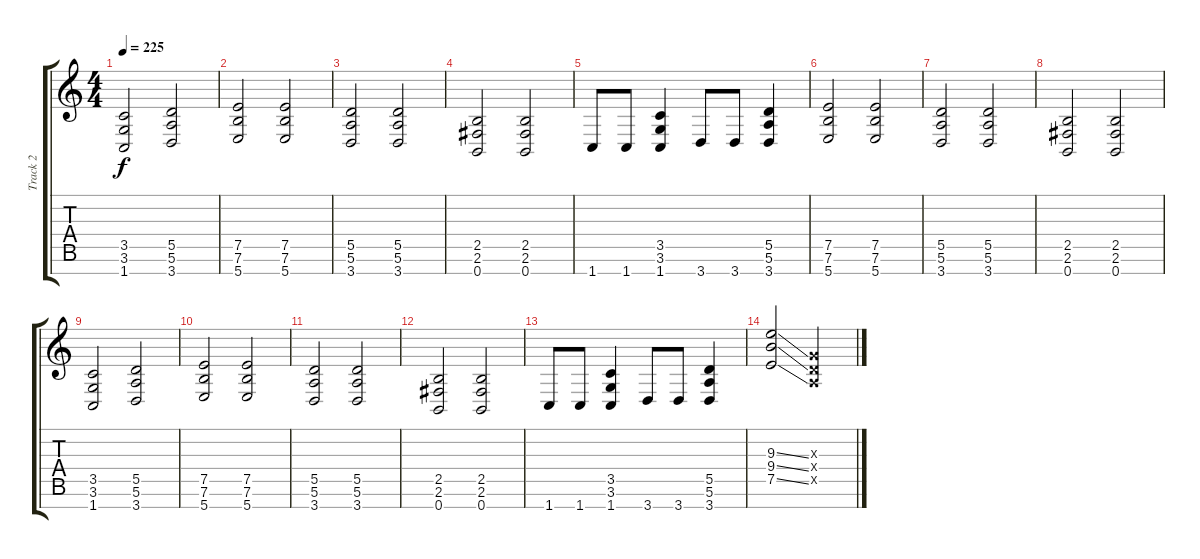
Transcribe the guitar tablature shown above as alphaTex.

\track ("Track 2" "Track 2") {instrument distortionguitar}
\staff {score tabs}
\tuning (E4 B3 G3 D3 A2 E2 B1) {hide}
\ts (4 4)
\tempo 225
\clef g2
\ks c
(3.5 3.6 1.7).2{dy f} (5.5 5.6 3.7).2 |
(7.5 7.6 5.7).2 (7.5 7.6 5.7).2 |
(5.5 5.6 3.7).2 (5.5 5.6 3.7).2 |
(2.5 2.6 0.7).2 (2.5 2.6 0.7).2 |
1.7.8 1.7.8 (3.5 3.6 1.7).4 3.7.8 3.7.8 (5.5 5.6 3.7).4 |
(7.5 7.6 5.7).2 (7.5 7.6 5.7).2 |
(5.5 5.6 3.7).2 (5.5 5.6 3.7).2 |
(2.5 2.6 0.7).2 (2.5 2.6 0.7).2 |
(3.5 3.6 1.7).2 (5.5 5.6 3.7).2 |
(7.5 7.6 5.7).2 (7.5 7.6 5.7).2 |
(5.5 5.6 3.7).2 (5.5 5.6 3.7).2 |
(2.5 2.6 0.7).2 (2.5 2.6 0.7).2 |
1.7.8 1.7.8 (3.5 3.6 1.7).4 3.7.8 3.7.8 (5.5 5.6 3.7).4 |
(9.3{ss} 9.4{ss} 7.5{ss}).2 (0.3{x} 0.4{x} 0.5{x}).2
